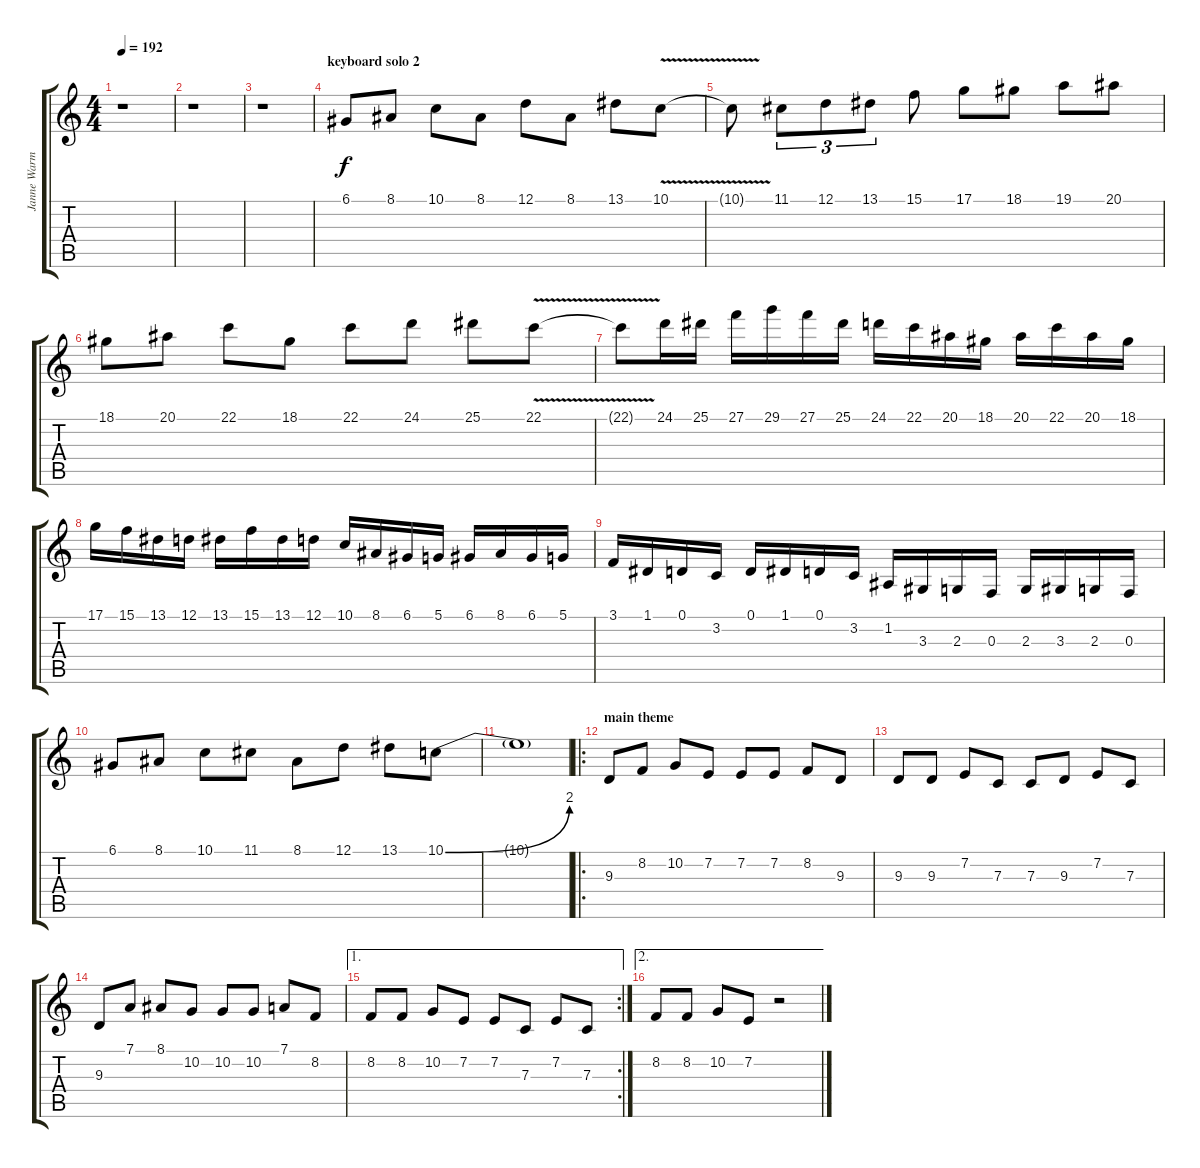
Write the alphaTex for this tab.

\track ("Janne Warman" "Janne Warm") {instrument lead1square}
\staff {score tabs}
\tuning (D4 A3 F3 C3 G2 D2) {hide}
\ts (4 4)
\tempo 192
\clef g2
\ks c
r.1{dy f} |
r.1 |
r.1 |
\section ("" "keyboard solo 2")
6.1.8{volume 16 instrument lead1square} 8.1.8 10.1.8 8.1.8 12.1.8 8.1.8 13.1.8 10.1{v}.8 |
10.1{t}.8 11.1.8{tu (3 2)} 12.1.8{tu (3 2)} 13.1.8{tu (3 2)} 15.1.8 17.1.8 18.1.8 19.1.8 20.1.8 |
18.1.8 20.1.8 22.1.8 18.1.8 22.1.8 24.1.8 25.1.8 22.1{v}.8 |
22.1{t}.8 24.1.16 25.1.16 27.1.16 29.1.16 27.1.16 25.1.16 24.1.16 22.1.16 20.1.16 18.1.16 20.1.16 22.1.16 20.1.16 18.1.16 |
17.1.16 15.1.16 13.1.16 12.1.16 13.1.16 15.1.16 13.1.16 12.1.16 10.1.16 8.1.16 6.1.16 5.1.16 6.1.16 8.1.16 6.1.16 5.1.16 |
3.1.16 1.1.16 0.1.16 3.2.16 0.1.16 1.1.16 0.1.16 3.2.16 1.2.16 3.3.16 2.3.16 0.3.16 2.3.16 3.3.16 2.3.16 0.3.16 |
6.1.8 8.1.8 10.1.8 11.1.8 8.1.8 12.1.8 13.1.8 10.1{be (bend 0 0 60 8)}.8 |
10.1{t}.1 |
\ro
\section ("" "main theme")
9.3.8{volume 13} 8.2.8 10.2.8 7.2.8 7.2.8 7.2.8 8.2.8 9.3.8 |
9.3.8 9.3.8 7.2.8 7.3.8 7.3.8 9.3.8 7.2.8 7.3.8 |
9.3.8 7.1.8 8.1.8 10.2.8 10.2.8 10.2.8 7.1.8 8.2.8 |
\ae 1
\rc 2
8.2.8 8.2.8 10.2.8 7.2.8 7.2.8 7.3.8 7.2.8 7.3.8 |
\ae 2
8.2.8 8.2.8 10.2.8 7.2.8 r.2
